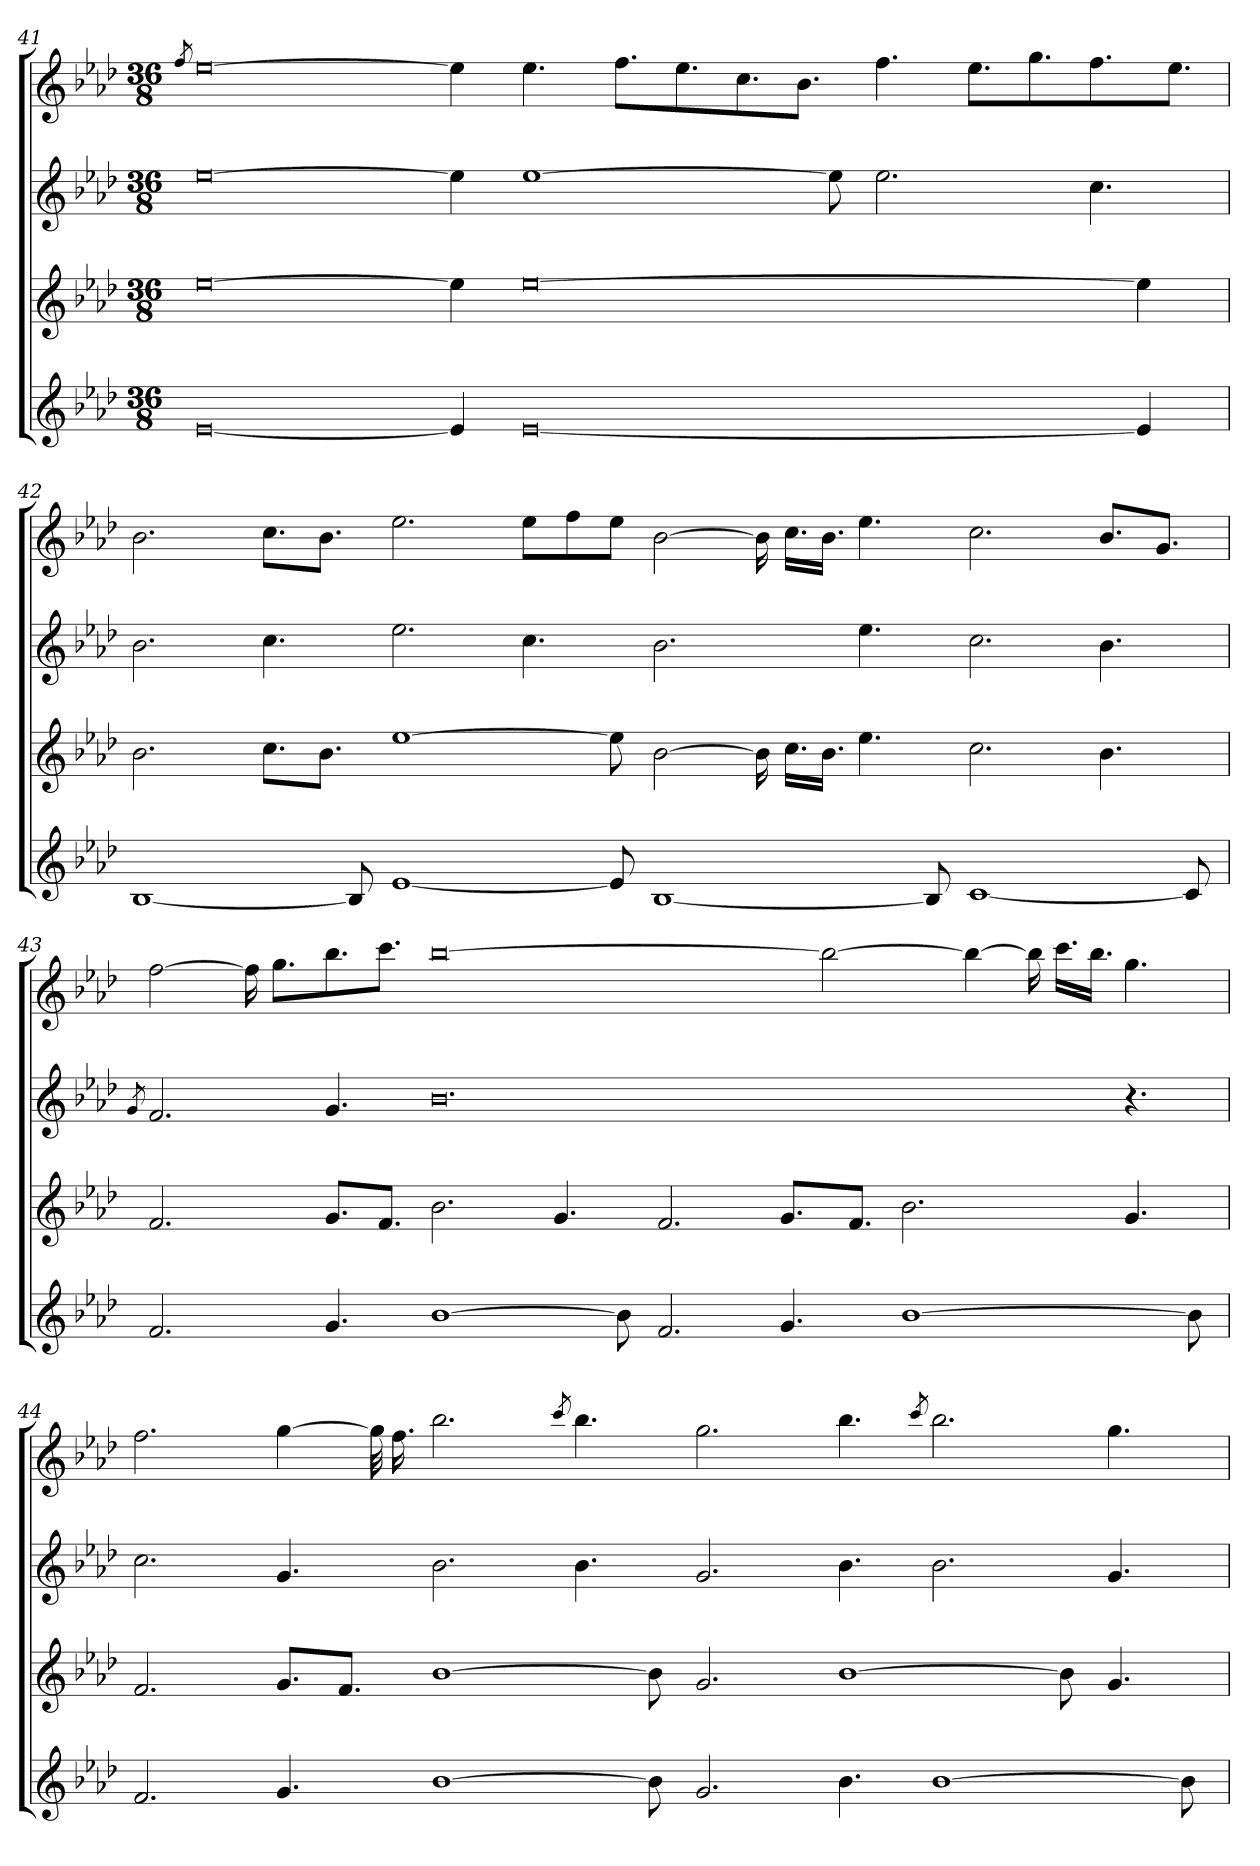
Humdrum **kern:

**kern	**kern	**kern	**kern
*part4	*part3	*part2	*part1
*staff4	*staff3	*staff2	*staff1
*clefG2	*clefG2	*clefG2	*clefG2
*k[b-e-a-d-]	*k[b-e-a-d-]	*k[b-e-a-d-]	*k[b-e-a-d-]
*M36/8	*M36/8	*M36/8	*M36/8
=41	=41	=41	=41
.	.	.	8qff
[0e-	[0ee-	[0ee-	[0ee-
4e-]	4ee-]	4ee-]	4ee-]
[0e-	[0ee-	[1ee-	4.ee-
.	.	.	8.ff\L
.	.	.	8.ee-\
.	.	.	8.cc\
.	.	.	8.b-\J
.	.	8ee-]	.
.	.	2.ee-	4.ff
.	.	.	8.ee-\L
.	.	.	8.gg\
.	.	4.cc	8.ff\
4e-]	4ee-]	.	.
.	.	.	8.ee-\J
=42	=42	=42	=42
[1B-	2.b-	2.b-	2.b-
.	8.cc\L	4.cc	8.cc\L
.	8.b-\J	.	8.b-\J
8B-]	.	.	.
[1e-	[1ee-	2.ee-	2.ee-
.	.	4.cc	8ee-\L
.	.	.	8ff\
8e-]	8ee-]	.	8ee-\J
[1B-	[2b-	2.b-	[2b-
.	16b-]	.	16b-]
.	16.cc\LL	.	16.cc\LL
.	16.b-\JJ	.	16.b-\JJ
.	4.ee-	4.ee-	4.ee-
8B-]	.	.	.
[1c	2.cc	2.cc	2.cc
.	4.b-	4.b-	8.b-/L
.	.	.	8.g/J
8c]	.	.	.
=43	=43	=43	=43
.	.	8qg	.
2.f	2.f	2.f	[2ff
.	.	.	16ff]
.	.	.	8.gg\L
4.g	8.g/L	4.g	8.bb-\
.	8.f/J	.	8.ccc\J
[1b-	2.b-	0.b-	[0bb-
.	4.g	.	.
8b-]	.	.	.
2.f	2.f	.	.
4.g	8.g/L	.	.
.	.	.	2bb-_
.	8.f/J	.	.
[1b-	2.b-	.	.
.	.	.	4bb-_
.	.	.	16bb-]
.	.	.	16.ccc\LL
.	.	.	16.bb-\JJ
.	4.g	4.r	4.gg
8b-]	.	.	.
=44	=44	=44	=44
2.f	2.f	2.cc	2.ff
4.g	8.g/L	4.g	[4gg
.	8.f/J	.	.
.	.	.	32gg]
.	.	.	16.ff
[1b-	[1b-	2.b-	2.bb-
.	.	.	8qccc
.	.	4.b-	4.bb-
8b-]	8b-]	.	.
2.g	2.g	2.g	2.gg
4.b-	[1b-	4.b-	4.bb-
.	.	.	8qccc
[1b-	.	2.b-	2.bb-
.	8b-]	.	.
.	4.g	4.g	4.gg
8b-]	.	.	.
=	=	=	=
*-	*-	*-	*-
